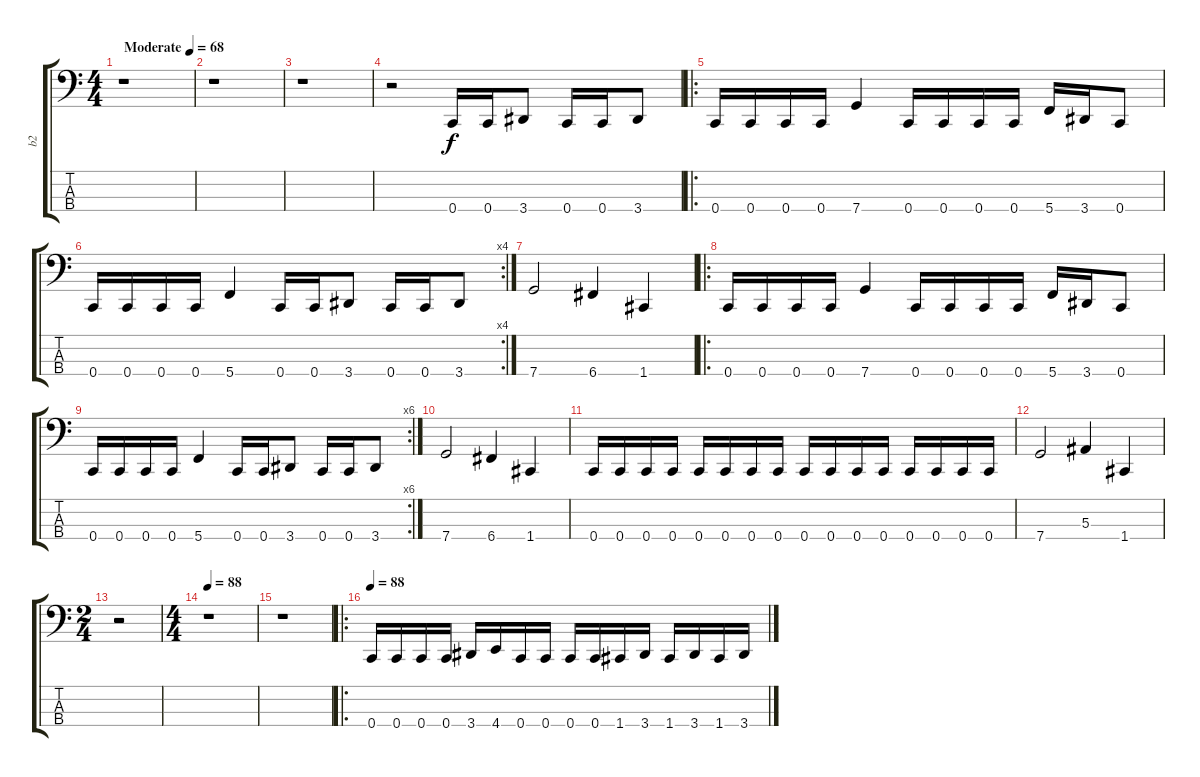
\track ("b2" "b2") {instrument slapbass1}
\staff {score tabs}
\tuning (Eb2 Bb1 F1 C1) {hide}
\ts (4 4)
\tempo (68 "Moderate")
\clef f4
\ks c
r.1{dy f instrument slapbass1} |
r.1 |
r.1 |
r.2 0.4.16 0.4.16 3.4.8 0.4.16 0.4.16 3.4.8 |
\ro
0.4.16 0.4.16 0.4.16 0.4.16 7.4.4 0.4.16 0.4.16 0.4.16 0.4.16 5.4.16 3.4.16 0.4.8 |
\rc 4
0.4.16 0.4.16 0.4.16 0.4.16 5.4.4 0.4.16 0.4.16 3.4.8 0.4.16 0.4.16 3.4.8 |
7.4.2 6.4.4 1.4.4 |
\ro
0.4.16 0.4.16 0.4.16 0.4.16 7.4.4 0.4.16 0.4.16 0.4.16 0.4.16 5.4.16 3.4.16 0.4.8 |
\rc 6
0.4.16 0.4.16 0.4.16 0.4.16 5.4.4 0.4.16 0.4.16 3.4.8 0.4.16 0.4.16 3.4.8 |
7.4.2 6.4.4 1.4.4 |
0.4.16 0.4.16 0.4.16 0.4.16 0.4.16 0.4.16 0.4.16 0.4.16 0.4.16 0.4.16 0.4.16 0.4.16 0.4.16 0.4.16 0.4.16 0.4.16 |
7.4.2 5.3.4 1.4.4 |
\ts (2 4)
r.2 |
\ts (4 4)
\tempo 88
r.1 |
r.1 |
\ro
\tempo 88
0.4.16 0.4.16 0.4.16 0.4.16 3.4.16 4.4.16 0.4.16 0.4.16 0.4.16 0.4.16 1.4.16 3.4.16 1.4.16 3.4.16 1.4.16 3.4.16
